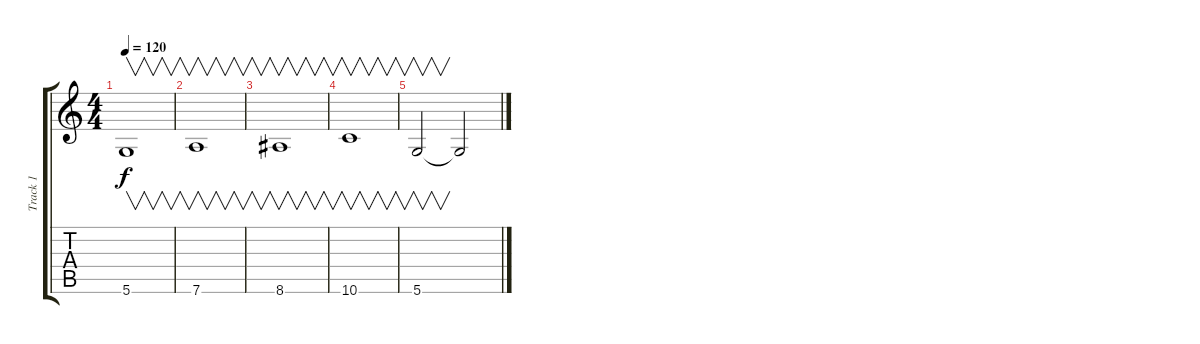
\track ("Track 1" "Track 1") {instrument distortionguitar}
\staff {score tabs}
\tuning (D4 A3 F3 C3 G2 D2) {hide}
\ts (4 4)
\tempo 120
\clef g2
\ks c
5.6.1{v dy f} |
7.6.1{v} |
8.6.1{v} |
10.6.1{v} |
5.6.2{v volume 8} 5.6{t}.2
